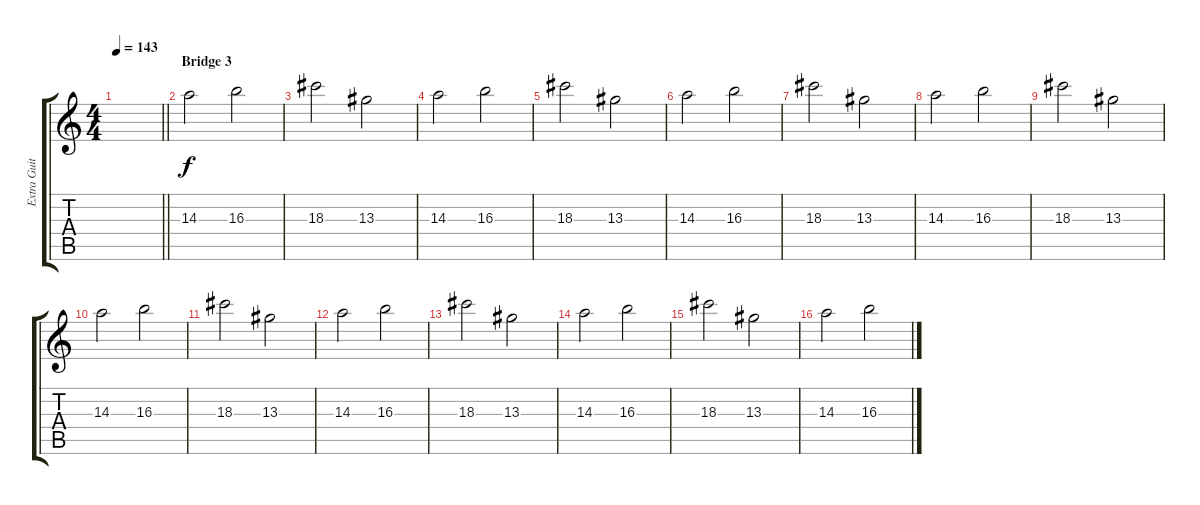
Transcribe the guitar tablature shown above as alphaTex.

\track ("Extra Guitar 1" "Extra Guit") {instrument distortionguitar}
\staff {score tabs}
\tuning (E4 B3 G3 D3 A2 E2) {hide}
\ts (4 4)
\tempo 143
\clef g2
\barLineRight lightlight
\ks c
|
\section ("" "Bridge 3")
14.3.2 16.3.2 |
18.3.2 13.3.2 |
14.3.2 16.3.2 |
18.3.2 13.3.2 |
14.3.2 16.3.2 |
18.3.2 13.3.2 |
14.3.2 16.3.2 |
18.3.2 13.3.2 |
14.3.2 16.3.2 |
18.3.2 13.3.2 |
14.3.2 16.3.2 |
18.3.2 13.3.2 |
14.3.2 16.3.2 |
18.3.2 13.3.2 |
14.3.2 16.3.2
